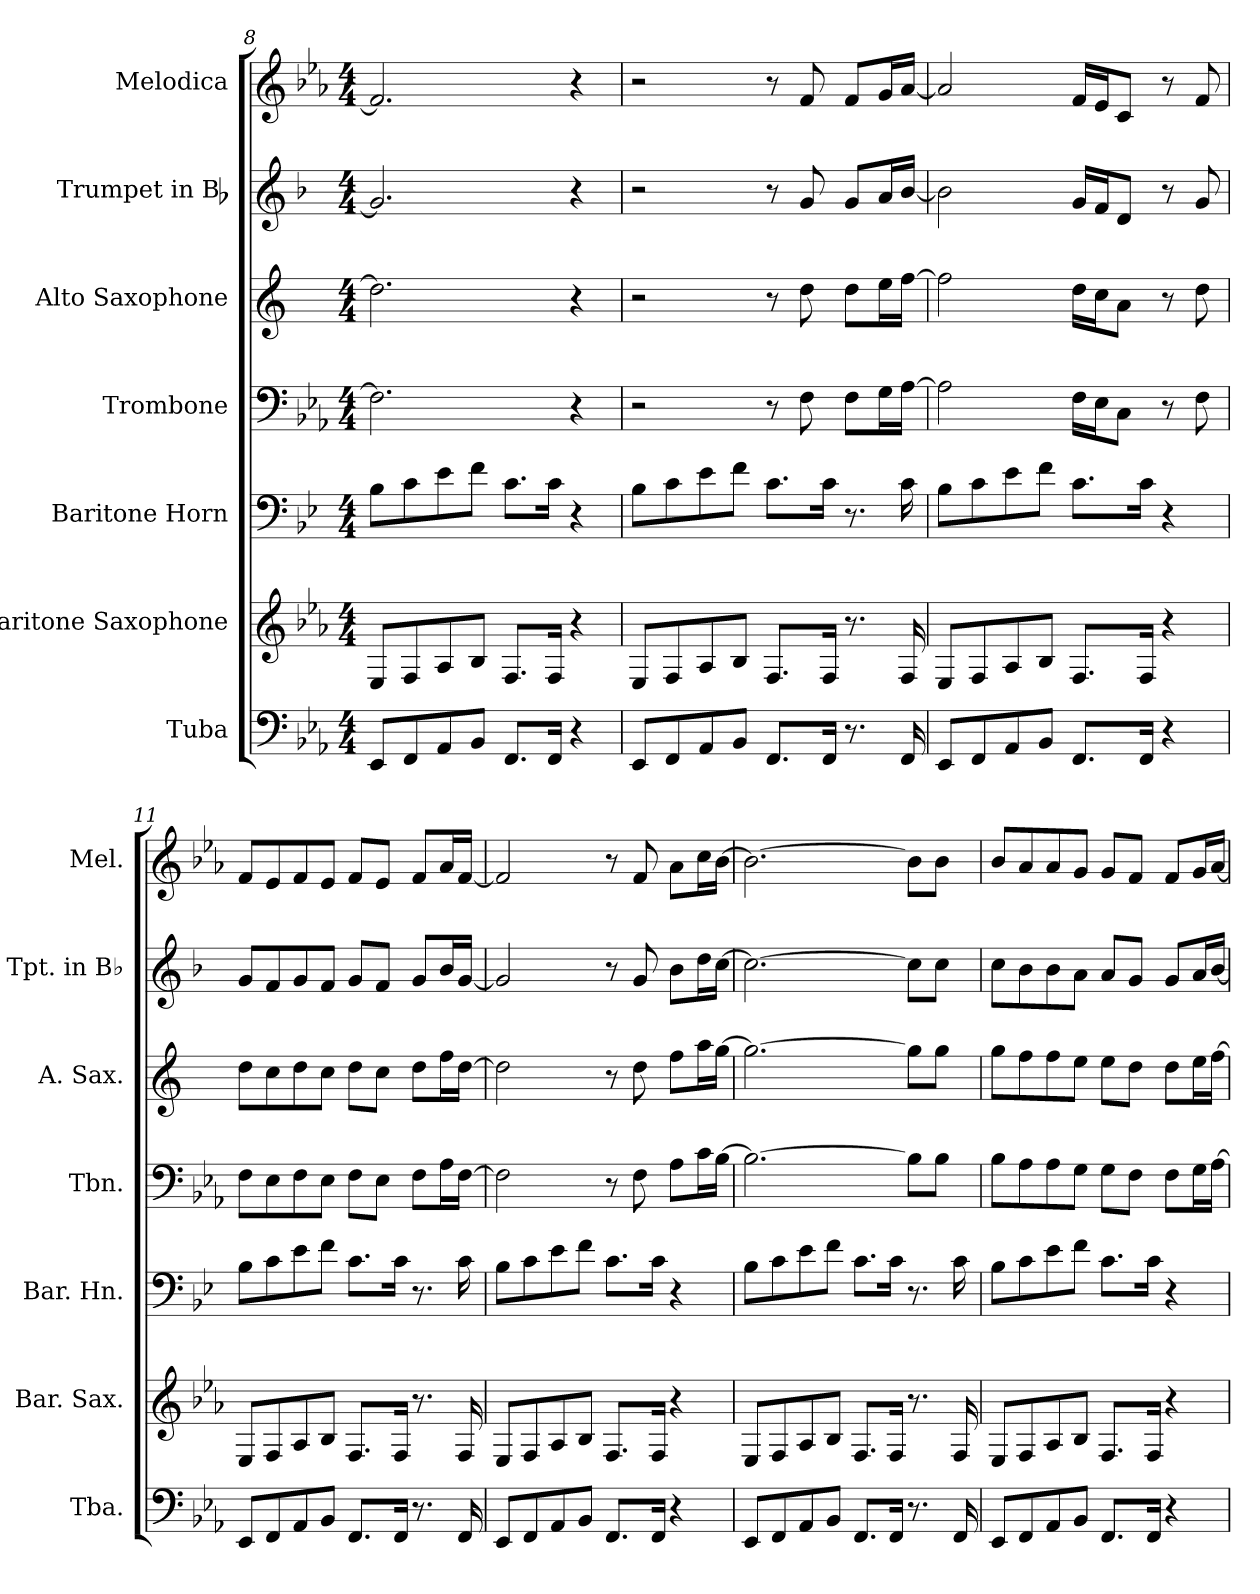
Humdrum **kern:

**kern	**kern	**kern	**kern	**kern	**kern	**kern
*part7	*part6	*part5	*part4	*part3	*part2	*part1
*staff7	*staff6	*staff5	*staff4	*staff3	*staff2	*staff1
*I"Tuba	*I"Baritone Saxophone	*I"Baritone Horn	*I"Trombone	*I"Alto Saxophone	*I"Trumpet in Bb	*I"Melodica
*I'Tba.	*I'Bar. Sax.	*I'Bar. Hn.	*I'Tbn.	*I'A. Sax.	*I'Tpt. in Bb	*I'Mel.
!!LO:PB:g=z
*clefF4	*clefG2	*clefF4	*clefF4	*clefG2	*clefG2	*clefG2
*	*ITrd12c21	*ITrd4c7	*	*ITrd5c9	*ITrd1c2	*
*k[b-e-a-]	*k[b-e-a-]	*k[b-e-a-]	*k[b-e-a-]	*k[b-e-a-]	*k[b-e-a-]	*k[b-e-a-]
*M4/4	*M4/4	*M4/4	*M4/4	*M4/4	*M4/4	*M4/4
=8	=8	=8	=8	=8	=8	=8
8EE-/L	8EE-/L	8E-\L	2.F\]	2.f\]	2.f/]	2.f/]
8FF/	8FF/	8F\	.	.	.	.
8AA-/	8AA-/	8A-\	.	.	.	.
8BB-/J	8BB-/J	8B-\J	.	.	.	.
8.FF/L	8.FF/L	8.F\L	.	.	.	.
16FF/Jk	16FF/Jk	16F\Jk	.	.	.	.
4r	4r	4r	4r	4r	4r	4r
=9	=9	=9	=9	=9	=9	=9
8EE-/L	8EE-/L	8E-\L	2r	2r	2r	2r
8FF/	8FF/	8F\	.	.	.	.
8AA-/	8AA-/	8A-\	.	.	.	.
8BB-/J	8BB-/J	8B-\J	.	.	.	.
8.FF/L	8.FF/L	8.F\L	8r	8r	8r	8r
.	.	.	8F\	8f\	8f/	8f/
16FF/Jk	16FF/Jk	16F\Jk	.	.	.	.
8.r	8.r	8.r	8F\L	8f\L	8f/L	8f/L
.	.	.	16G\L	16g\L	16g/L	16g/L
16FF/	16FF/	16F\	[16A-\JJ	[16a-\JJ	[16a-/JJ	[16a-/JJ
=10	=10	=10	=10	=10	=10	=10
8EE-/L	8EE-/L	8E-\L	2A-\]	2a-\]	2a-\]	2a-/]
8FF/	8FF/	8F\	.	.	.	.
8AA-/	8AA-/	8A-\	.	.	.	.
8BB-/J	8BB-/J	8B-\J	.	.	.	.
8.FF/L	8.FF/L	8.F\L	16F\LL	16f\LL	16f/LL	16f/LL
.	.	.	16E-\J	16e-\J	16e-/J	16e-/J
.	.	.	8C\J	8c\J	8c/J	8c/J
16FF/Jk	16FF/Jk	16F\Jk	.	.	.	.
4r	4r	4r	8r	8r	8r	8r
.	.	.	8F\	8f\	8f/	8f/
!!LO:LB:g=z
=11	=11	=11	=11	=11	=11	=11
8EE-/L	8EE-/L	8E-\L	8F\L	8f\L	8f/L	8f/L
8FF/	8FF/	8F\	8E-\	8e-\	8e-/	8e-/
8AA-/	8AA-/	8A-\	8F\	8f\	8f/	8f/
8BB-/J	8BB-/J	8B-\J	8E-\J	8e-\J	8e-/J	8e-/J
8.FF/L	8.FF/L	8.F\L	8F\L	8f\L	8f/L	8f/L
.	.	.	8E-\J	8e-\J	8e-/J	8e-/J
16FF/Jk	16FF/Jk	16F\Jk	.	.	.	.
8.r	8.r	8.r	8F\L	8f\L	8f/L	8f/L
.	.	.	16A-\L	16a-\L	16a-/L	16a-/L
16FF/	16FF/	16F\	[16F\JJ	[16f\JJ	[16f/JJ	[16f/JJ
=12	=12	=12	=12	=12	=12	=12
8EE-/L	8EE-/L	8E-\L	2F\]	2f\]	2f/]	2f/]
8FF/	8FF/	8F\	.	.	.	.
8AA-/	8AA-/	8A-\	.	.	.	.
8BB-/J	8BB-/J	8B-\J	.	.	.	.
8.FF/L	8.FF/L	8.F\L	8r	8r	8r	8r
.	.	.	8F\	8f\	8f/	8f/
16FF/Jk	16FF/Jk	16F\Jk	.	.	.	.
4r	4r	4r	8A-\L	8a-\L	8a-\L	8a-\L
.	.	.	16c\L	16cc\L	16cc\L	16cc\L
.	.	.	[16B-\JJ	[16b-\JJ	[16b-\JJ	[16b-\JJ
=13	=13	=13	=13	=13	=13	=13
8EE-/L	8EE-/L	8E-\L	2.B-\_	2.b-\_	2.b-\_	2.b-\_
8FF/	8FF/	8F\	.	.	.	.
8AA-/	8AA-/	8A-\	.	.	.	.
8BB-/J	8BB-/J	8B-\J	.	.	.	.
8.FF/L	8.FF/L	8.F\L	.	.	.	.
16FF/Jk	16FF/Jk	16F\Jk	.	.	.	.
8.r	8.r	8.r	8B-\L]	8b-\L]	8b-\L]	8b-\L]
.	.	.	8B-\J	8b-\J	8b-\J	8b-\J
16FF/	16FF/	16F\	.	.	.	.
!!LO:PB:g=z
=14	=14	=14	=14	=14	=14	=14
8EE-/L	8EE-/L	8E-\L	8B-\L	8b-\L	8b-\L	8b-/L
8FF/	8FF/	8F\	8A-\	8a-\	8a-\	8a-/
8AA-/	8AA-/	8A-\	8A-\	8a-\	8a-\	8a-/
8BB-/J	8BB-/J	8B-\J	8G\J	8g\J	8g\J	8g/J
8.FF/L	8.FF/L	8.F\L	8G\L	8g\L	8g/L	8g/L
.	.	.	8F\J	8f\J	8f/J	8f/J
16FF/Jk	16FF/Jk	16F\Jk	.	.	.	.
4r	4r	4r	8F\L	8f\L	8f/L	8f/L
.	.	.	16G\L	16g\L	16g/L	16g/L
.	.	.	[16A-\JJ	[16a-\JJ	[16a-/JJ	[16a-/JJ
=	=	=	=	=	=	=
*-	*-	*-	*-	*-	*-	*-
